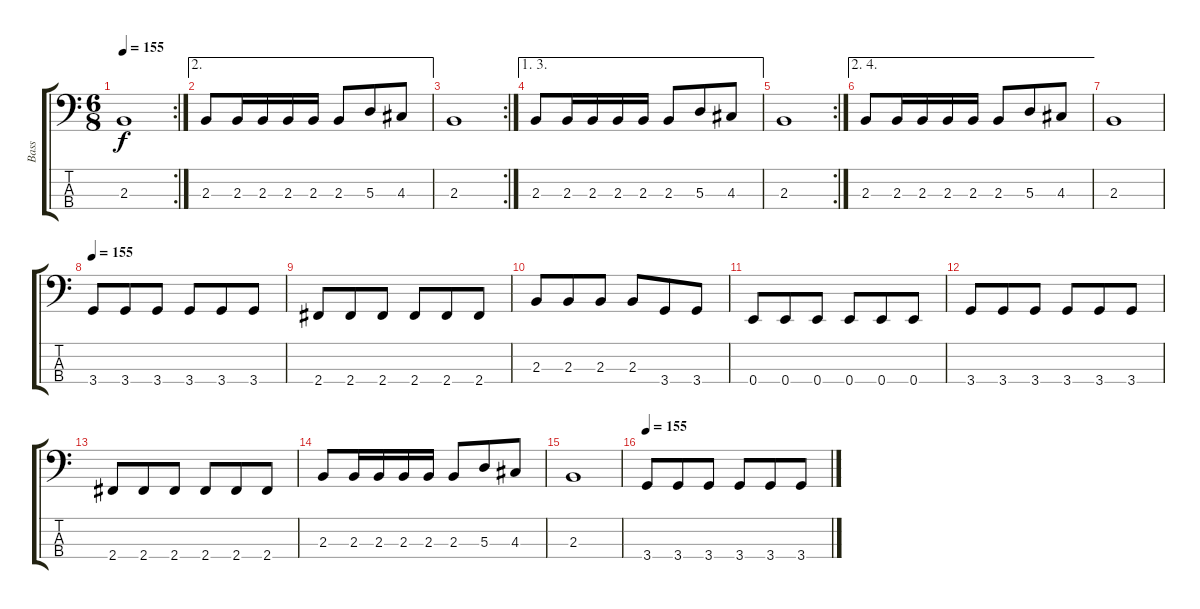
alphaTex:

\track ("Bass" "Bass") {instrument electricbassfinger}
\staff {score tabs}
\tuning (G2 D2 A1 E1) {hide}
\rc 2
\ts (6 8)
\tempo 155
\clef f4
\ks c
2.3.1{dy f} |
\ae 2
2.3.8 2.3.16 2.3.16 2.3.16 2.3.16 2.3.8 5.3.8 4.3.8 |
\rc 2
2.3.1 |
\ae (1 3)
2.3.8 2.3.16 2.3.16 2.3.16 2.3.16 2.3.8 5.3.8 4.3.8 |
\rc 2
2.3.1 |
\ae (2 4)
2.3.8 2.3.16 2.3.16 2.3.16 2.3.16 2.3.8 5.3.8 4.3.8 |
2.3.1 |
\tempo 155
3.4.8 3.4.8 3.4.8 3.4.8 3.4.8 3.4.8 |
2.4.8 2.4.8 2.4.8 2.4.8 2.4.8 2.4.8 |
2.3.8 2.3.8 2.3.8 2.3.8 3.4.8 3.4.8 |
0.4.8 0.4.8 0.4.8 0.4.8 0.4.8 0.4.8 |
3.4.8 3.4.8 3.4.8 3.4.8 3.4.8 3.4.8 |
2.4.8 2.4.8 2.4.8 2.4.8 2.4.8 2.4.8 |
2.3.8 2.3.16 2.3.16 2.3.16 2.3.16 2.3.8 5.3.8 4.3.8 |
2.3.1 |
\tempo 155
3.4.8 3.4.8 3.4.8 3.4.8 3.4.8 3.4.8
